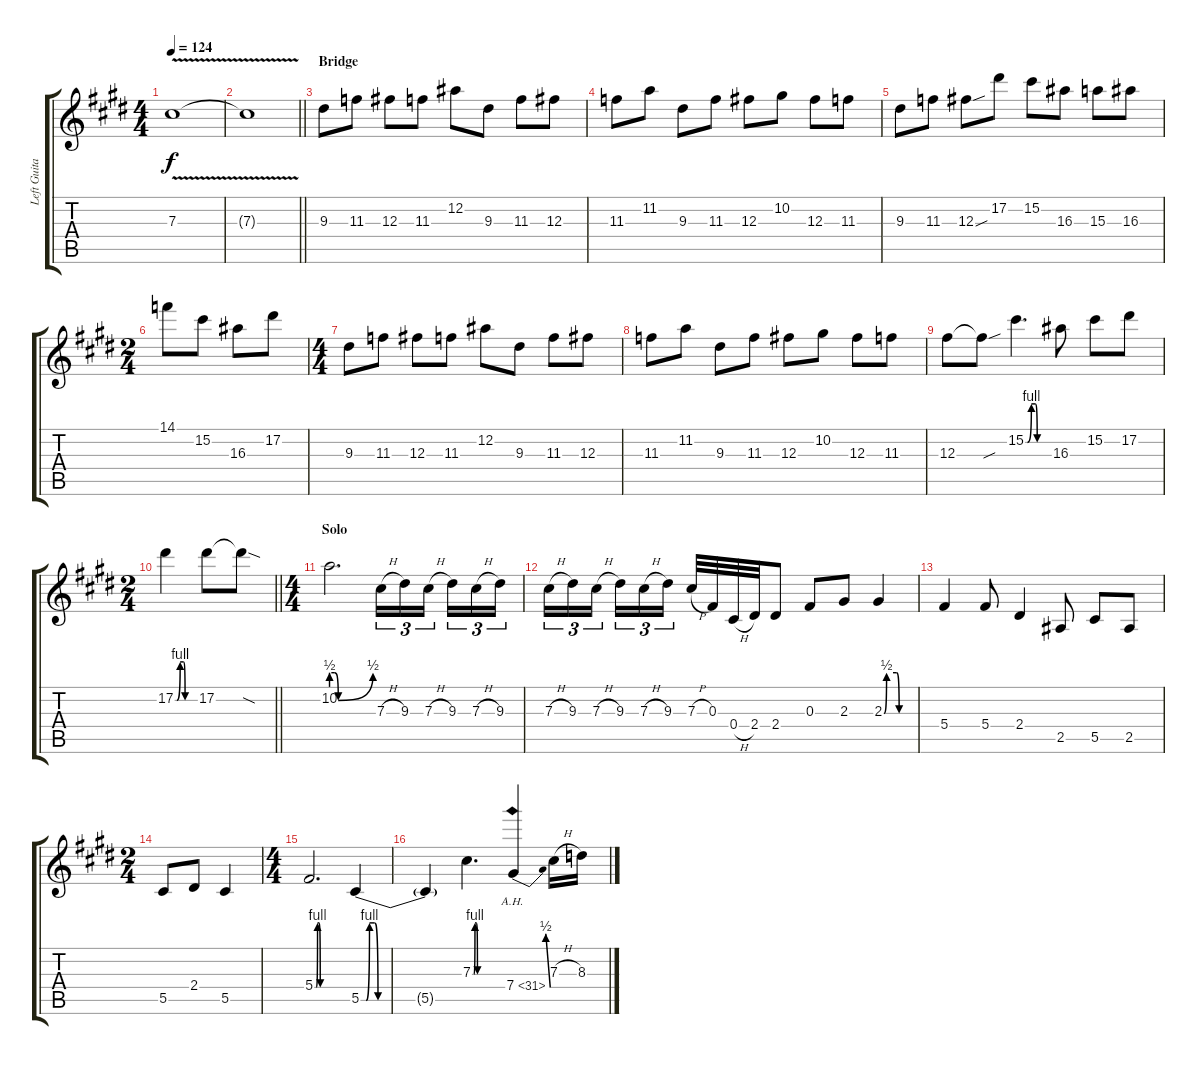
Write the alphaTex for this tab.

\track ("Left Guitar II" "Left Guita") {instrument overdrivenguitar}
\staff {score tabs}
\tuning (Eb4 Bb3 Gb3 Db3 Ab2 Db2) {hide}
\ts (4 4)
\tempo 124
\clef g2
\ks e
7.3{v}.1{dy f} |
\barLineRight lightlight
7.3{t}.1 |
\section ("" "Bridge")
9.3.8 11.3.8 12.3.8 11.3.8 12.2.8 9.3.8 11.3.8 12.3.8 |
11.3.8 11.2.8 9.3.8 11.3.8 12.3.8 10.2.8 12.3.8 11.3.8 |
9.3.8 11.3.8 12.3{sou}.8 17.2.8 15.2.8 16.3.8 15.3.8 16.3.8 |
\ts (2 4)
14.1.8 15.2.8 16.3.8 17.2.8 |
\ts (4 4)
9.3.8 11.3.8 12.3.8 11.3.8 12.2.8 9.3.8 11.3.8 12.3.8 |
11.3.8 11.2.8 9.3.8 11.3.8 12.3.8 10.2.8 12.3.8 11.3.8 |
12.3.8 12.3{sou t}.8 15.2{be (custom 0 0 5 0 15 4 25 4 30 0 60 0)}.4{d} 16.3.8 15.2.8 17.2.8 |
\ts (2 4)
\barLineRight lightlight
17.2{be (custom 0 0 5 0 15 4 25 4 30 0 60 0)}.4 17.2.8 17.2{sod t}.8 |
\ts (4 4)
\section ("" "Solo")
10.2{be (custom 0 2 5 2 10 0 60 2)}.2{d} 7.3{h}.16{tu (3 2)} 9.3.16{tu (3 2)} 7.3{h}.16{tu (3 2) beam splitsecondary} 9.3.16{tu (3 2)} 7.3{h}.16{tu (3 2)} 9.3.16{tu (3 2)} |
7.3{h}.16{tu (3 2)} 9.3.16{tu (3 2)} 7.3{h}.16{tu (3 2) beam splitsecondary} 9.3.16{tu (3 2)} 7.3{h}.16{tu (3 2)} 9.3.16{tu (3 2)} 7.3{h}.32 0.3.32 0.4{h}.32 2.4.32 2.4.8 0.3.8 2.3.8 2.3{be (custom 0 0 5 2 25 2 30 0 60 0)}.4 |
5.4.4 5.4.8 2.4.4 2.5.8 5.5.8 2.5.8 |
\ts (2 4)
5.5.8 2.4.8 5.5.4 |
\ts (4 4)
5.4{be (custom 0 0 3 0 5 4 8 4 10 0 60 0)}.2{d} 5.5{be (custom 0 0 3 0 5 4 8 4 10 0 60 0)}.4 |
5.5{t}.4 7.3{be (custom 0 0 3 0 5 4 8 4 10 0 60 0)}.4{d} 7.4{be (bend 0 0 60 2) ah 24}.4 7.3{h}.16 8.3.16
